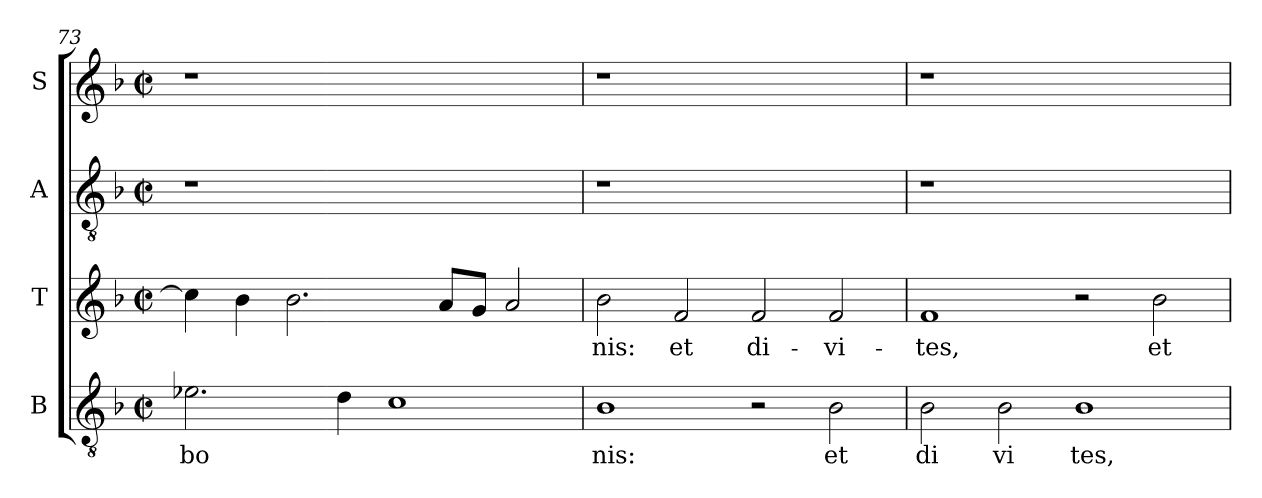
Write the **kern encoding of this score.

**kern	**text	**kern	**text	**kern	**kern
*part4	*part4	*part3	*part3	*part2	*part1
*staff4	*staff4	*staff3	*staff3	*staff2	*staff1
*I"B	*	*I"T	*	*I"A	*I"S
*I'B	*	*I'T	*	*I'A	*I'S
*clefGv2	*	*clefG2	*	*clefGv2	*clefG2
*k[b-]	*	*k[b-]	*	*k[b-]	*k[b-]
*F:	*	*F:	*	*F:	*F:
*M2/2	*	*M2/2	*	*M2/2	*M2/2
*met(c|)	*	*met(c|)	*	*met(c|)	*met(c|)
=73	=73	=73	=73	=73	=73
!	!LO:LY:b:cj	!	!LO:LY:b:cj	!	!
2.e-X\	bo	4cc\]	--	1r	1r
!	!	!	!LO:LY:b:cj	!	!
.	.	4b-\	--	.	.
!	!	!	!LO:LY:b:cj	!	!
.	.	2.b-\	--	.	.
!	!LO:LY:b:cj	!	!	!	!
4d\	.	.	.	.	.
!	!LO:LY:b:cj	!	!	!	!
1c	.	.	.	1ryy	1ryy
!	!	!	!LO:LY:b:cj	!	!
.	.	8a/L	--	.	.
!	!	!	!LO:LY:b:cj	!	!
.	.	8g/J	--	.	.
!	!	!	!LO:LY:b:cj	!	!
.	.	2a/	--	.	.
=74	=74	=74	=74	=74	=74
!	!LO:LY:b:cj	!	!LO:LY:b:cj	!	!
1B-	nis:	2b-\	-nis:	1r	1r
!	!	!	!LO:LY:b:cj	!	!
.	.	2f/	et	.	.
!	!	!	!LO:LY:b:cj	!	!
2r	.	2f/	di-	1ryy	1ryy
!	!LO:LY:b:cj	!	!LO:LY:b:cj	!	!
2B-\	et	2f/	-vi-	.	.
=75	=75	=75	=75	=75	=75
!	!LO:LY:b:cj	!	!LO:LY:b:cj	!	!
2B-\	di	1f	-tes,	1r	1r
!	!LO:LY:b:cj	!	!	!	!
2B-\	vi	.	.	.	.
!	!LO:LY:b:cj	!	!	!	!
1B-	tes,	2r	.	1ryy	1ryy
!	!	!	!LO:LY:b:cj	!	!
.	.	2b-\	et	.	.
=	=	=	=	=	=
*-	*-	*-	*-	*-	*-
